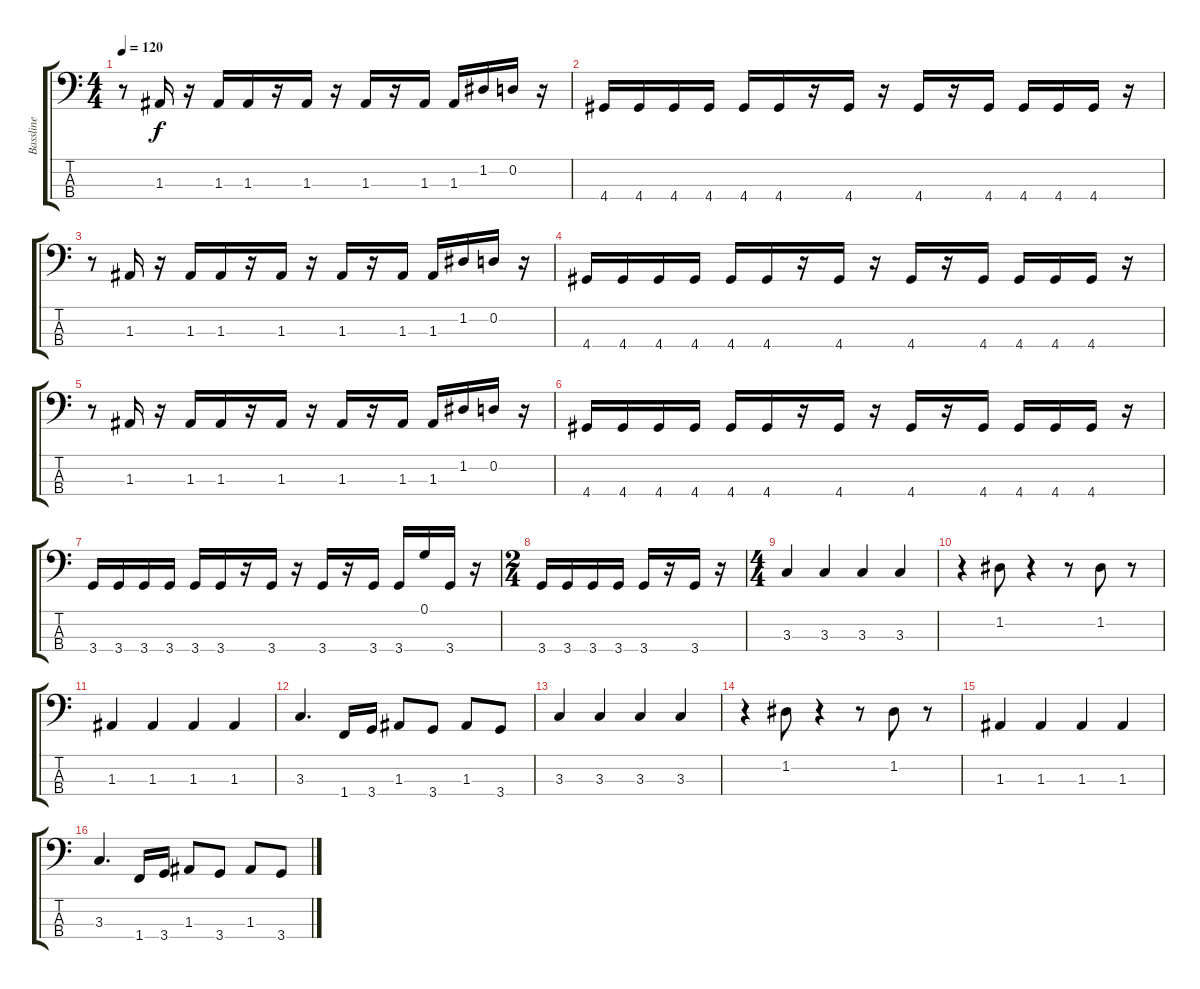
\track ("Bassline" "Bassline") {instrument slapbass1}
\staff {score tabs}
\tuning (G2 D2 A1 E1) {hide}
\ts (4 4)
\tempo 120
\clef f4
\ks c
r.8{dy f} 1.3.16 r.16 1.3.16 1.3.16 r.16 1.3.16 r.16 1.3.16 r.16 1.3.16 1.3.16 1.2.16 0.2.16 r.16 |
4.4.16 4.4.16 4.4.16 4.4.16 4.4.16 4.4.16 r.16 4.4.16 r.16 4.4.16 r.16 4.4.16 4.4.16 4.4.16 4.4.16 r.16 |
r.8 1.3.16 r.16 1.3.16 1.3.16 r.16 1.3.16 r.16 1.3.16 r.16 1.3.16 1.3.16 1.2.16 0.2.16 r.16 |
4.4.16 4.4.16 4.4.16 4.4.16 4.4.16 4.4.16 r.16 4.4.16 r.16 4.4.16 r.16 4.4.16 4.4.16 4.4.16 4.4.16 r.16 |
r.8 1.3.16 r.16 1.3.16 1.3.16 r.16 1.3.16 r.16 1.3.16 r.16 1.3.16 1.3.16 1.2.16 0.2.16 r.16 |
4.4.16 4.4.16 4.4.16 4.4.16 4.4.16 4.4.16 r.16 4.4.16 r.16 4.4.16 r.16 4.4.16 4.4.16 4.4.16 4.4.16 r.16 |
3.4.16 3.4.16 3.4.16 3.4.16 3.4.16 3.4.16 r.16 3.4.16 r.16 3.4.16 r.16 3.4.16 3.4.16 0.1.16 3.4.16 r.16 |
\ts (2 4)
3.4.16 3.4.16 3.4.16 3.4.16 3.4.16 r.16 3.4.16 r.16 |
\ts (4 4)
3.3.4 3.3.4 3.3.4 3.3.4 |
r.4 1.2.8 r.4 r.8 1.2.8 r.8 |
1.3.4 1.3.4 1.3.4 1.3.4 |
3.3.4{d} 1.4.16 3.4.16 1.3.8 3.4.8 1.3.8 3.4.8 |
3.3.4 3.3.4 3.3.4 3.3.4 |
r.4 1.2.8 r.4 r.8 1.2.8 r.8 |
1.3.4 1.3.4 1.3.4 1.3.4 |
3.3.4{d} 1.4.16 3.4.16 1.3.8 3.4.8 1.3.8 3.4.8
